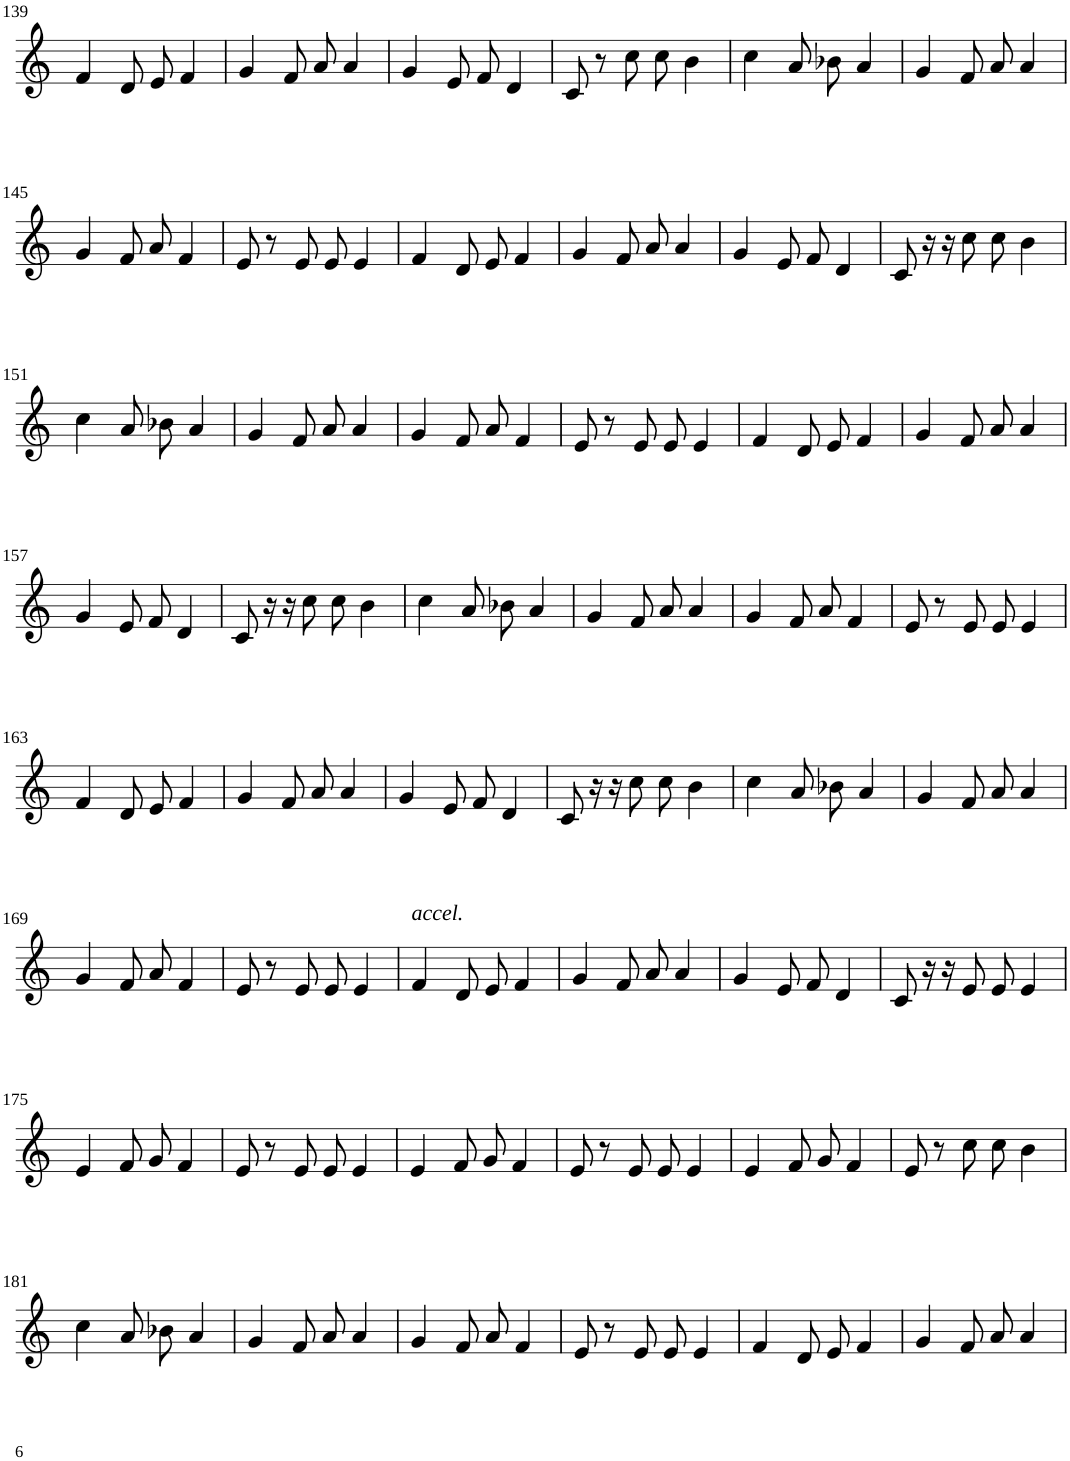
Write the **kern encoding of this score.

**kern
*part1
*staff1
*I"Violin
!!LO:PB:g=z
*clefG2
*k[]
*M6/8
=139
4f/
8d/
8e/
4f/
=140
4g/
8f/
8a/
4a/
=141
4g/
8e/
8f/
4d/
=142
8c/
8r
8cc\
8cc\
4b\
=143
4cc\
8a/
8b-X\
4a/
=144
4g/
8f/
8a/
4a/
!!LO:LB:g=z
=145
4g/
8f/
8a/
4f/
=146
8e/
8r
8e/
8e/
4e/
=147
4f/
8d/
8e/
4f/
=148
4g/
8f/
8a/
4a/
=149
4g/
8e/
8f/
4d/
=150
8c/
16r
16r
8cc\
8cc\
4b\
!!LO:LB:g=z
=151
4cc\
8a/
8b-X\
4a/
=152
4g/
8f/
8a/
4a/
=153
4g/
8f/
8a/
4f/
=154
8e/
8r
8e/
8e/
4e/
=155
4f/
8d/
8e/
4f/
=156
4g/
8f/
8a/
4a/
!!LO:LB:g=z
=157
4g/
8e/
8f/
4d/
=158
8c/
16r
16r
8cc\
8cc\
4b\
=159
4cc\
8a/
8b-X\
4a/
=160
4g/
8f/
8a/
4a/
=161
4g/
8f/
8a/
4f/
=162
8e/
8r
8e/
8e/
4e/
!!LO:LB:g=z
=163
4f/
8d/
8e/
4f/
=164
4g/
8f/
8a/
4a/
=165
4g/
8e/
8f/
4d/
=166
8c/
16r
16r
8cc\
8cc\
4b\
=167
4cc\
8a/
8b-X\
4a/
=168
4g/
8f/
8a/
4a/
!!LO:LB:g=z
=169
4g/
8f/
8a/
4f/
=170
8e/
8r
8e/
8e/
4e/
=171
!LO:TX:a:i:t=accel.
4f/
8d/
8e/
4f/
=172
4g/
8f/
8a/
4a/
=173
4g/
8e/
8f/
4d/
=174
8c/
16r
16r
8e/
8e/
4e/
!!LO:LB:g=z
=175
4e/
8f/
8g/
4f/
=176
8e/
8r
8e/
8e/
4e/
=177
4e/
8f/
8g/
4f/
=178
8e/
8r
8e/
8e/
4e/
=179
4e/
8f/
8g/
4f/
=180
8e/
8r
8cc\
8cc\
4b\
!!LO:LB:g=z
=181
4cc\
8a/
8b-X\
4a/
=182
4g/
8f/
8a/
4a/
=183
4g/
8f/
8a/
4f/
=184
8e/
8r
8e/
8e/
4e/
=185
4f/
8d/
8e/
4f/
=186
4g/
8f/
8a/
4a/
=
*-
